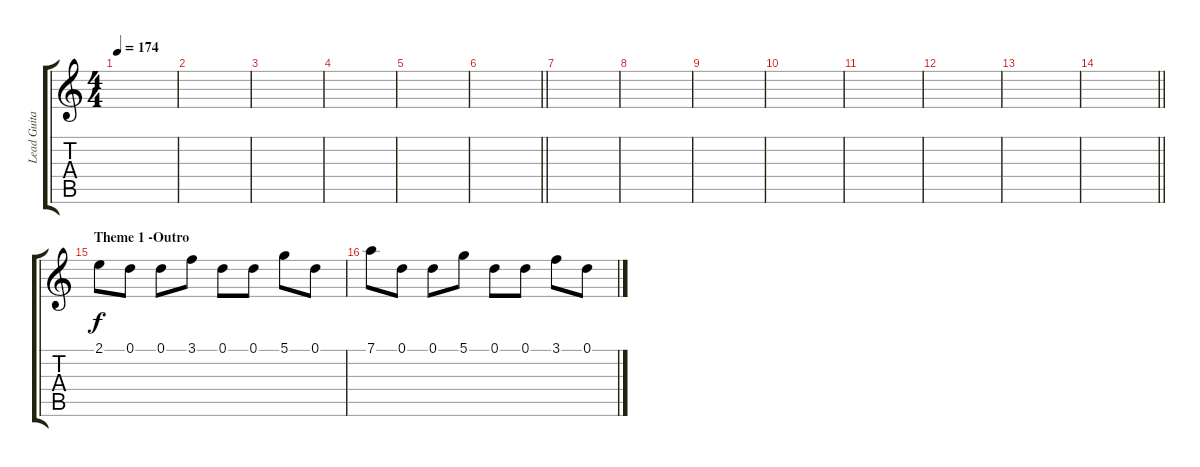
\track ("Lead Guitar" "Lead Guita") {instrument overdrivenguitar}
\staff {score tabs}
\tuning (D4 A3 F3 C3 G2 D2) {hide}
\ts (4 4)
\tempo 174
\clef g2
\ks c
|
|
|
|
|
\barLineRight lightlight
|
|
|
|
|
|
|
|
\barLineRight lightlight
|
\section ("" "Theme 1 -Outro")
2.1.8 0.1.8 0.1.8 3.1.8 0.1.8 0.1.8 5.1.8 0.1.8 |
7.1.8 0.1.8 0.1.8 5.1.8 0.1.8 0.1.8 3.1.8 0.1.8
